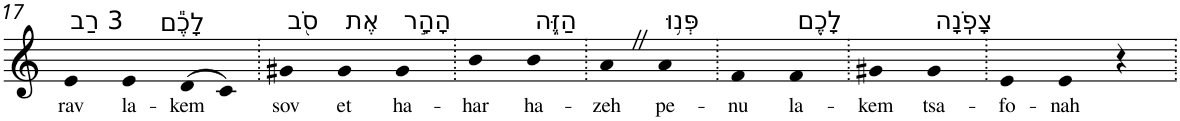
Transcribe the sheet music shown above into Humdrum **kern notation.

**kern	**text
*part1	*part1
*staff1	*staff1
*I"Piano	*
*I'Pno	*
!!LO:PB:g=z
*clefG2	*
*k[]	*
=17	=17
!LO:TX:a:t=3 רַב	!
!	!LO:LY:b
4e	rav
!LO:TX:a:t=לָכֶ֕ם	!
!	!LO:LY:b
4e	la-
!	!LO:LY:b
(>8d	-kem
8c)	.
=18.	=18.
!LO:TX:a:t=סֹ֖ב	!
!	!LO:LY:b
4g#X	sov
!LO:TX:a:t=אֶת	!
!	!LO:LY:b
4g#	et
!LO:TX:a:t=הָהָ֣ר	!
!	!LO:LY:b
4g#	ha-
=19.	=19.
!	!LO:LY:b
4b	-har
!LO:TX:a:t=הַזֶּ֑ה	!
!	!LO:LY:b
4b	ha-
=20.	=20.
!	!LO:LY:b
4aZ	-zeh
!LO:TX:a:t=פְּנ֥וּ	!
!	!LO:LY:b
4a	pe-
=21.	=21.
!	!LO:LY:b
4f	-nu
!LO:TX:a:t=לָכֶ֖ם	!
!	!LO:LY:b
4f	la-
=22.	=22.
!	!LO:LY:b
4g#X	-kem
!LO:TX:a:t=צָפֹֽנָה	!
!	!LO:LY:b
4g#	tsa-
=23.	=23.
!	!LO:LY:b
4e	-fo-
!	!LO:LY:b
4e	-nah
4r	.
=.	=.
*-	*-
